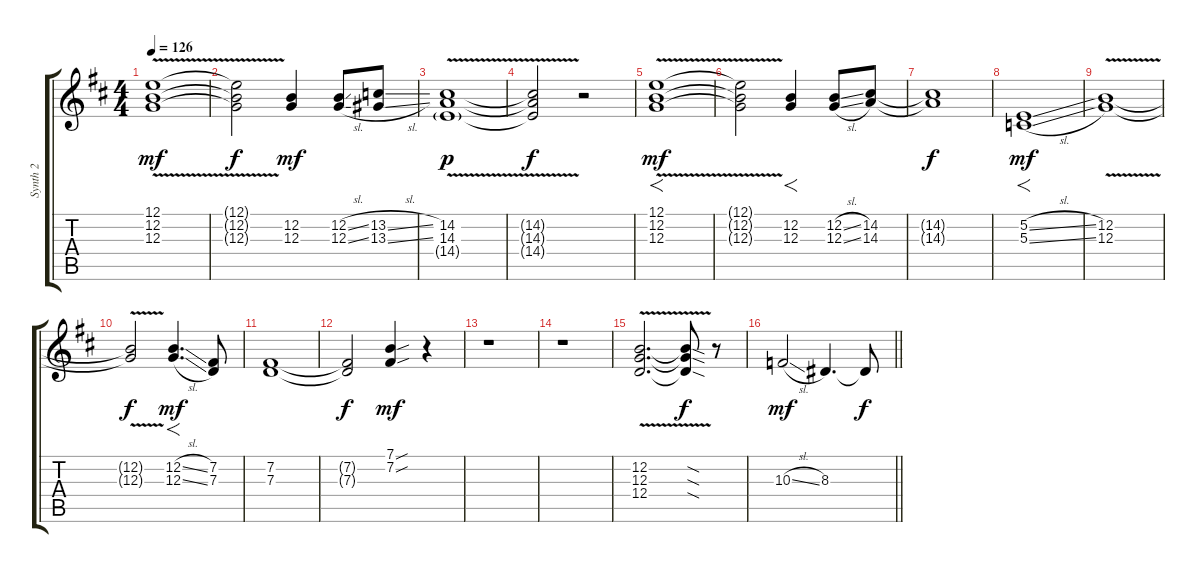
\track ("Synth 2" "Synth 2") {instrument pad2warm}
\staff {score tabs}
\tuning (E4 B3 G3 D3 A2 E2) {hide}
\ts (4 4)
\tempo 126
\clef g2
\ks d
(12.1{v} 12.2{v} 12.3{v}).1{dy mf} |
(12.1{t} 12.2{t} 12.3{t}).2{dy f} (12.2 12.3).4{dy mf} (12.2{sl} 12.3{sl}).8 (13.2{sl} 13.3{sl}).8 |
(14.2{v} 14.3{v} 14.4{v g}).1{dy p} |
(14.2{t} 14.3{t} 14.4{t}).2{dy f} r.2 |
(12.1{v} 12.2{v} 12.3{v}).1{f dy mf} |
(12.1{t} 12.2{t} 12.3{t}).2 (12.2 12.3).4{f} (12.2{sl} 12.3{sl}).8 (14.2 14.3).8 |
(14.2{t} 14.3{t}).1{dy f} |
(5.2{sl} 5.3{sl}).1{f dy mf} |
(12.2{v} 12.3{v}).1 |
(12.2{t} 12.3{t}).2{dy f} (12.2{sl} 12.3{sl}).4{f d dy mf} (7.2 7.3).8 |
(7.2 7.3).1 |
(7.2{t} 7.3{t}).2{dy f} (7.1{sou} 7.2{sou}).4{dy mf} r.4 |
r.1 |
r.1 |
(12.2{v} 12.3{v} 12.4{v}).2{d} (12.2{sod t} 12.3{sod t} 12.4{sod t}).8{dy f} r.8 |
\barLineRight lightlight
10.3{sl}.2{dy mf} 8.3.4{d} 8.3{t}.8{dy f}
